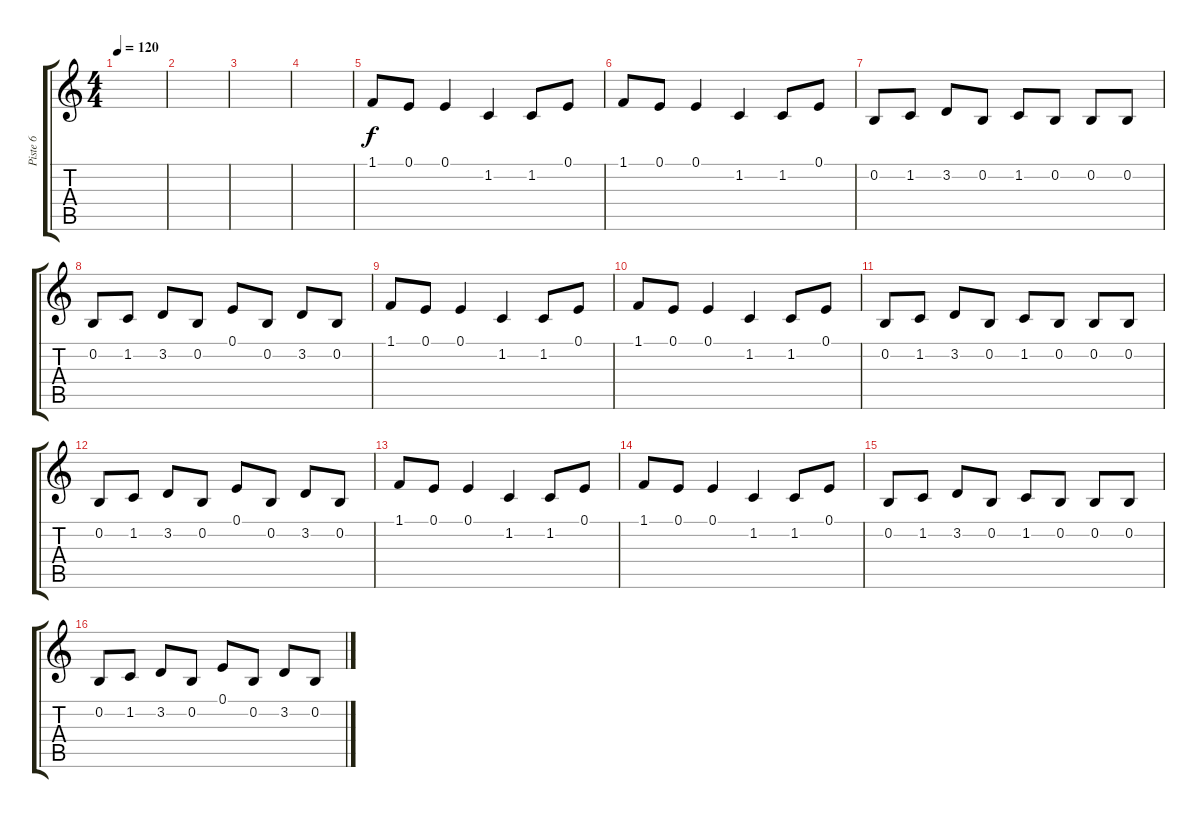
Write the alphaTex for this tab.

\track ("Piste 6" "Piste 6") {instrument acousticgrandpiano}
\staff {score tabs}
\tuning (E4 B3 G3 D3 A2 E2) {hide}
\ts (4 4)
\tempo 120
\clef g2
\ks c
|
|
|
|
1.1.8 0.1.8 0.1.4 1.2.4 1.2.8 0.1.8 |
1.1.8 0.1.8 0.1.4 1.2.4 1.2.8 0.1.8 |
0.2.8 1.2.8 3.2.8 0.2.8 1.2.8 0.2.8 0.2.8 0.2.8 |
0.2.8 1.2.8 3.2.8 0.2.8 0.1.8 0.2.8 3.2.8 0.2.8 |
1.1.8 0.1.8 0.1.4 1.2.4 1.2.8 0.1.8 |
1.1.8 0.1.8 0.1.4 1.2.4 1.2.8 0.1.8 |
0.2.8 1.2.8 3.2.8 0.2.8 1.2.8 0.2.8 0.2.8 0.2.8 |
0.2.8 1.2.8 3.2.8 0.2.8 0.1.8 0.2.8 3.2.8 0.2.8 |
1.1.8 0.1.8 0.1.4 1.2.4 1.2.8 0.1.8 |
1.1.8 0.1.8 0.1.4 1.2.4 1.2.8 0.1.8 |
0.2.8 1.2.8 3.2.8 0.2.8 1.2.8 0.2.8 0.2.8 0.2.8 |
0.2.8 1.2.8 3.2.8 0.2.8 0.1.8 0.2.8 3.2.8 0.2.8
